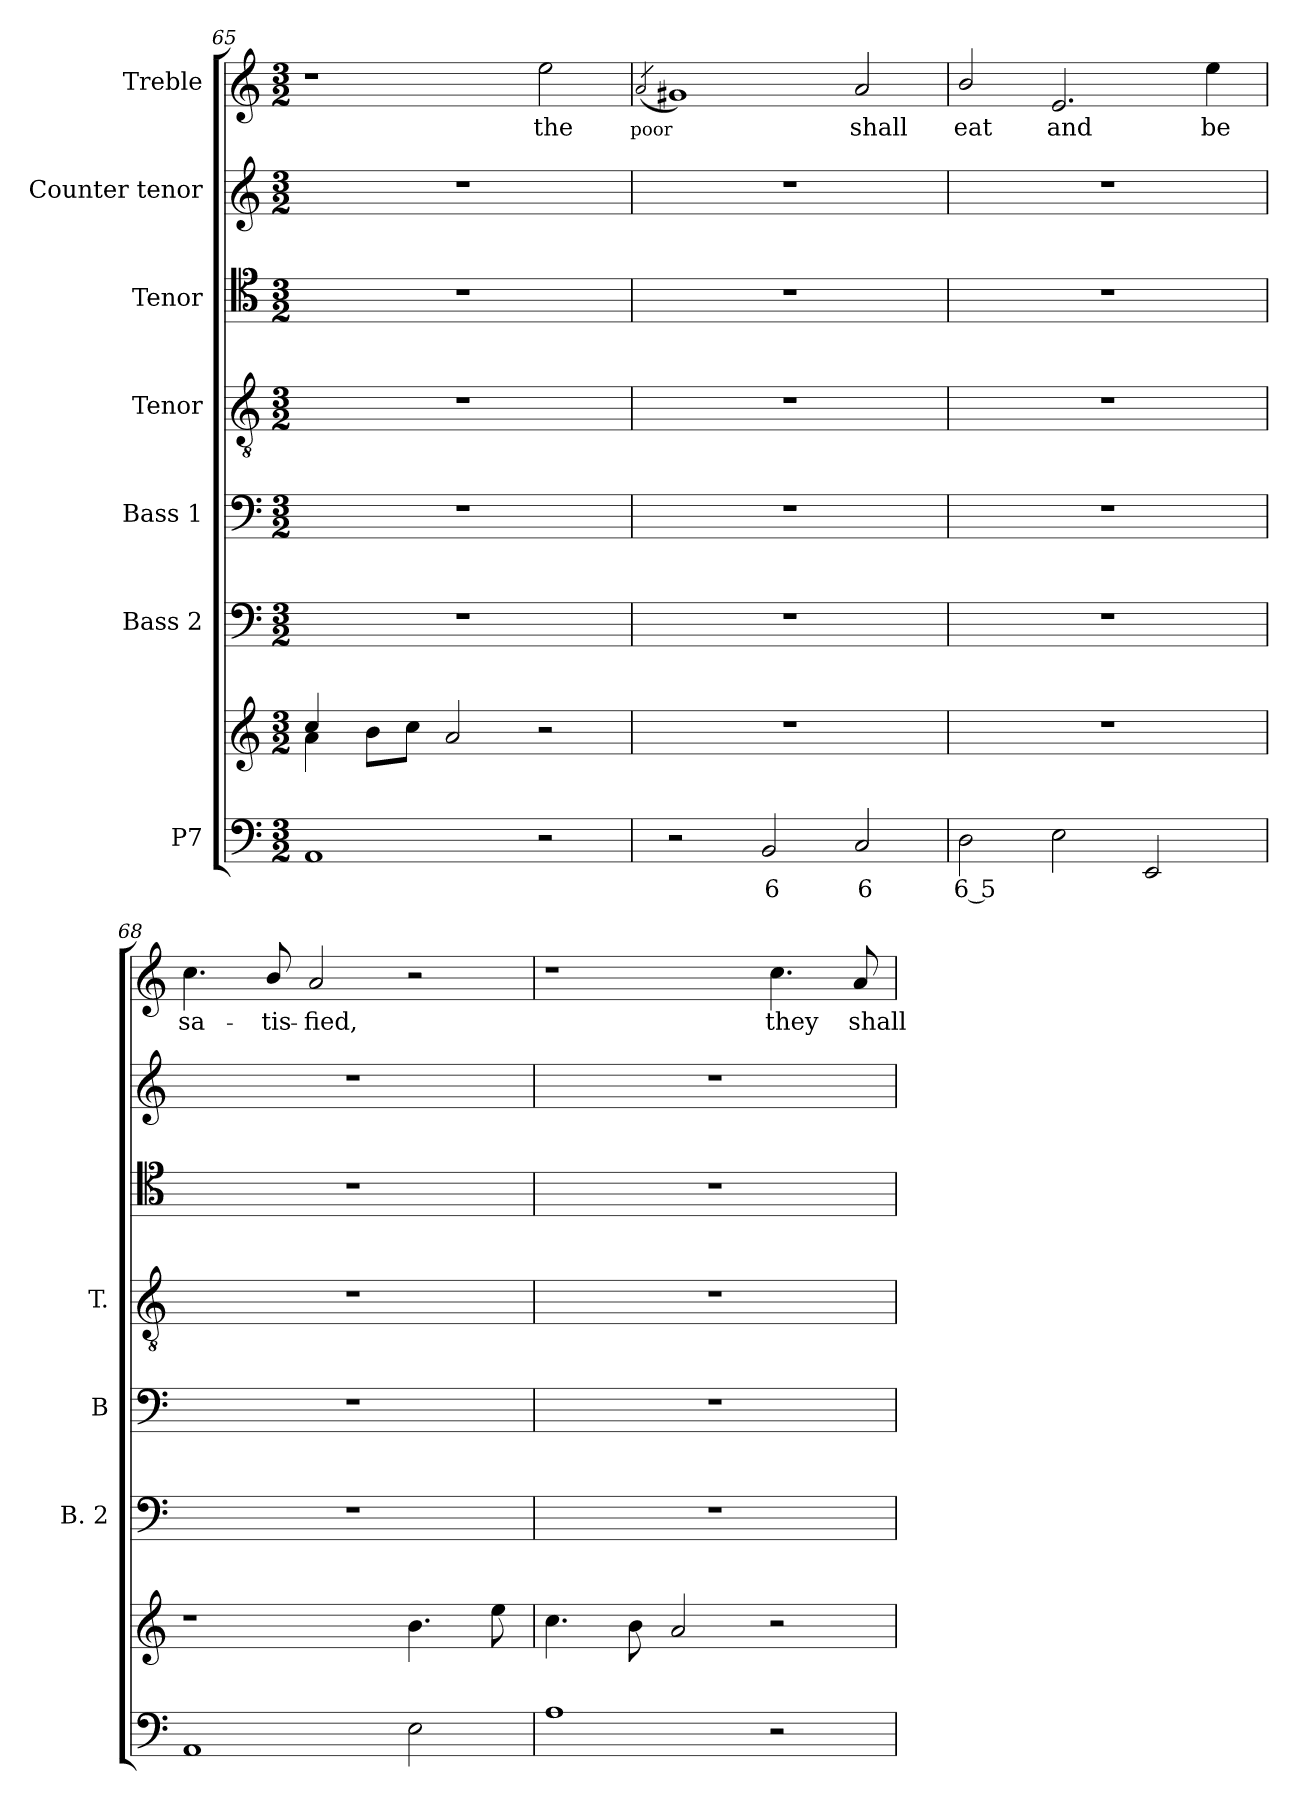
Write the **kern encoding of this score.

**kern	**text	**kern	**kern	**kern	**kern	**kern	**kern	**kern	**text
*part7	*part7	*part7	*part6	*part5	*part4	*part3	*part2	*part1	*part1
*staff8	*staff8	*staff7	*staff6	*staff5	*staff4	*staff3	*staff2	*staff1	*staff1
*I"P7	*	*	*I"Bass 2	*I"Bass 1	*I"Tenor	*I"Tenor	*I"Counter tenor	*I"Treble	*
*	*	*	*I'B. 2	*I'B	*I'T.	*	*	*	*
!!LO:LB:g=z
*clefF4	*	*clefG2	*clefF4	*clefF4	*clefGv2	*clefC4	*clefG2	*clefG2	*
*	*	*	*	*	*ITrd7c12	*	*	*	*
*k[]	*	*k[]	*k[]	*k[]	*k[]	*k[]	*k[]	*k[]	*
*C:	*	*C:	*C:	*C:	*C:	*C:	*C:	*C:	*
*M3/2	*	*M3/2	*M3/2	*M3/2	*M3/2	*M3/2	*M3/2	*M3/2	*
=65	=65	=65	=65	=65	=65	=65	=65	=65	=65
*	*	*^	*	*	*	*	*	*	*
!	!	!	!	!LO:N:vis=1	!LO:N:vis=1	!LO:N:vis=1	!LO:N:vis=1	!LO:N:vis=1	!	!
1AAi	.	4cci/	4ai\	1.r	1.r	1.r	1.r	1.r	1r	.
.	.	8bi\L	4ryy	.	.	.	.	.	.	.
.	.	8cci\J	.	.	.	.	.	.	.	.
.	.	2ai/	2ryy	.	.	.	.	.	.	.
!	!	!	!	!	!	!	!	!	!	!LO:LY:b:color=#000000
2r	.	2r	2ryy	.	.	.	.	.	2eei\	the
*	*	*v	*v	*	*	*	*	*	*	*
=66	=66	=66	=66	=66	=66	=66	=66	=66	=66
*	*	*^	*	*	*	*	*	*	*
!	!	!	!	!	!	!	!	!	!	!LO:LY:b:color=#000000
*	*	*v	*v	*	*	*	*	*	*	*
.	.	.	.	.	.	.	.	(2qai/	poor
!	!	!LO:N:vis=1	!LO:N:vis=1	!LO:N:vis=1	!LO:N:vis=1	!LO:N:vis=1	!LO:N:vis=1	!	!
2r	.	1.r	1.r	1.r	1.r	1.r	1.r	1g#Xi)	.
!	!LO:LY:b:color=#000000	!	!	!	!	!	!	!	!
2BBi/	6	.	.	.	.	.	.	.	.
!	!LO:LY:b:color=#000000	!	!	!	!	!	!	!	!
!	!	!	!	!	!	!	!	!	!LO:LY:b:color=#000000
2Ci/	6	.	.	.	.	.	.	2ai/	shall
=67	=67	=67	=67	=67	=67	=67	=67	=67	=67
!	!LO:LY:b:color=#000000	!LO:N:vis=1	!LO:N:vis=1	!LO:N:vis=1	!LO:N:vis=1	!LO:N:vis=1	!LO:N:vis=1	!	!
!	!	!	!	!	!	!	!	!	!LO:LY:b:color=#000000
2Di\	6 5	1.r	1.r	1.r	1.r	1.r	1.r	2bi/	eat
!	!	!	!	!	!	!	!	!	!LO:LY:b:color=#000000
2Ei\	.	.	.	.	.	.	.	2.ei/	and
2EEi/	.	.	.	.	.	.	.	.	.
!	!	!	!	!	!	!	!	!	!LO:LY:b:color=#000000
.	.	.	.	.	.	.	.	4eei\	be
=68	=68	=68	=68	=68	=68	=68	=68	=68	=68
!	!	!	!LO:N:vis=1	!LO:N:vis=1	!LO:N:vis=1	!LO:N:vis=1	!LO:N:vis=1	!	!
!	!	!	!	!	!	!	!	!	!LO:LY:b:color=#000000
1AAi	.	1r	1.r	1.r	1.r	1.r	1.r	4.cci\	sa-
!	!	!	!	!	!	!	!	!	!LO:LY:b:color=#000000
.	.	.	.	.	.	.	.	8bi/	-tis-
!	!	!	!	!	!	!	!	!	!LO:LY:b:color=#000000
.	.	.	.	.	.	.	.	2ai/	-fied,
2Ei\	.	4.bi\	.	.	.	.	.	2r	.
.	.	8eei\	.	.	.	.	.	.	.
=69	=69	=69	=69	=69	=69	=69	=69	=69	=69
!	!	!	!LO:N:vis=1	!LO:N:vis=1	!LO:N:vis=1	!LO:N:vis=1	!LO:N:vis=1	!	!
1Ai	.	4.cci\	1.r	1.r	1.r	1.r	1.r	1r	.
.	.	8bi\	.	.	.	.	.	.	.
.	.	2ai/	.	.	.	.	.	.	.
!	!	!	!	!	!	!	!	!	!LO:LY:b:color=#000000
2r	.	2r	.	.	.	.	.	4.cci\	they
!	!	!	!	!	!	!	!	!	!LO:LY:b:color=#000000
.	.	.	.	.	.	.	.	8ai/	shall
=	=	=	=	=	=	=	=	=	=
*-	*-	*-	*-	*-	*-	*-	*-	*-	*-
